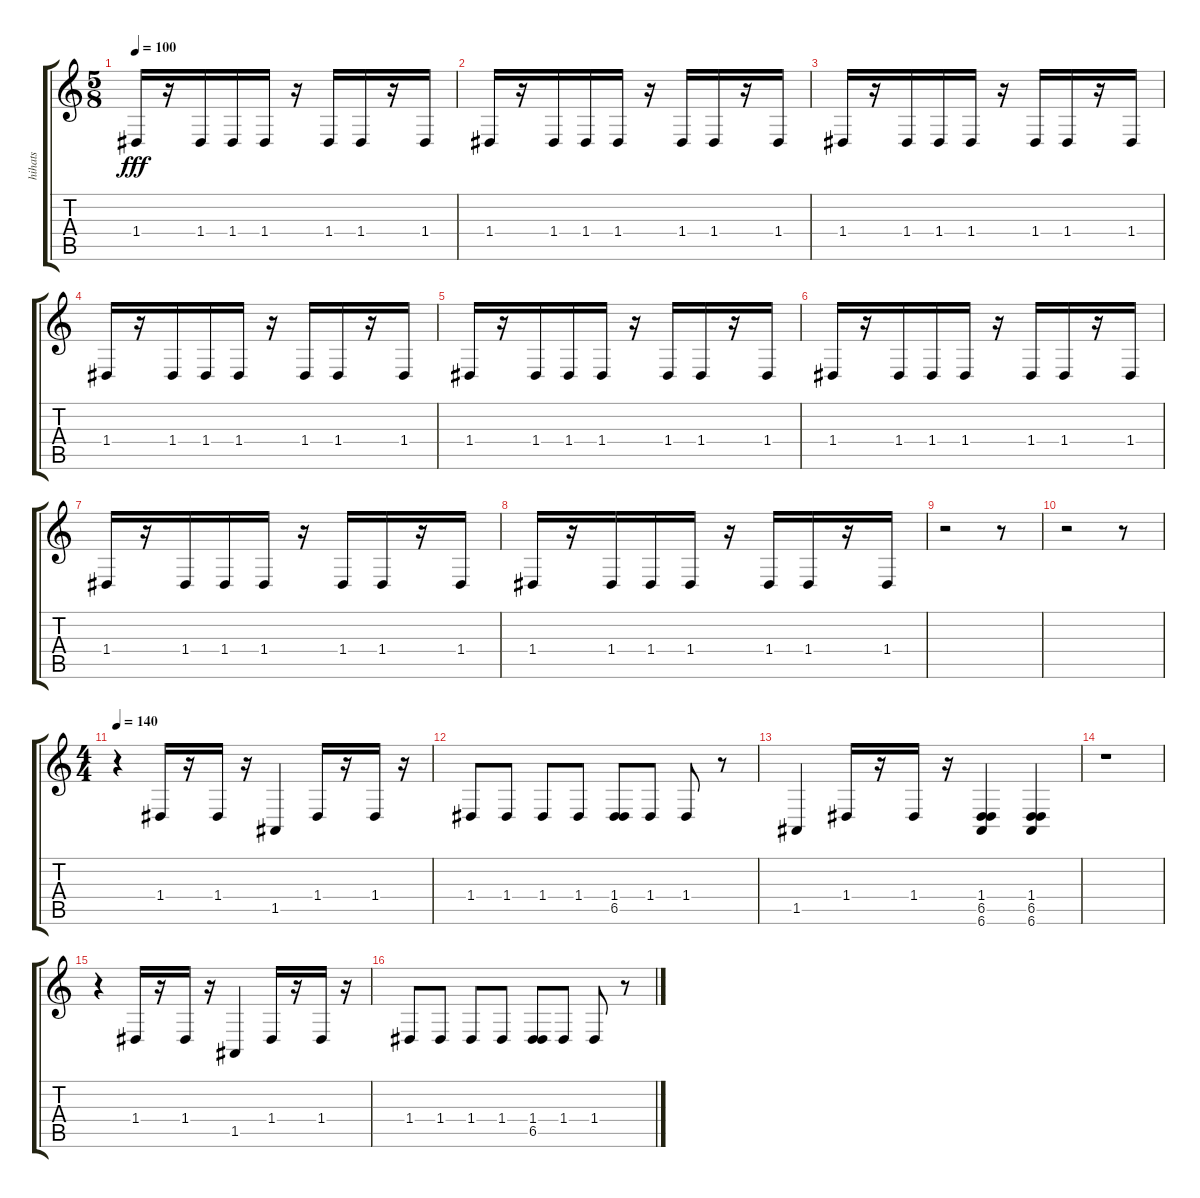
\track ("hihats" "hihats") {instrument acousticgrandpiano}
\staff {score tabs}
\tuning (E4 B3 G3 D3 A2 E2) {hide}
\ts (5 8)
\tempo 100
\clef g2
\ks c
1.4.16{dy fff} r.16 1.4.16 1.4.16 1.4.16 r.16 1.4.16 1.4.16 r.16 1.4.16 |
1.4.16 r.16 1.4.16 1.4.16 1.4.16 r.16 1.4.16 1.4.16 r.16 1.4.16 |
1.4.16 r.16 1.4.16 1.4.16 1.4.16 r.16 1.4.16 1.4.16 r.16 1.4.16 |
1.4.16 r.16 1.4.16 1.4.16 1.4.16 r.16 1.4.16 1.4.16 r.16 1.4.16 |
1.4.16 r.16 1.4.16 1.4.16 1.4.16 r.16 1.4.16 1.4.16 r.16 1.4.16 |
1.4.16 r.16 1.4.16 1.4.16 1.4.16 r.16 1.4.16 1.4.16 r.16 1.4.16 |
1.4.16 r.16 1.4.16 1.4.16 1.4.16 r.16 1.4.16 1.4.16 r.16 1.4.16 |
1.4.16 r.16 1.4.16 1.4.16 1.4.16 r.16 1.4.16 1.4.16 r.16 1.4.16 |
r.2 r.8 |
r.2 r.8 |
\ts (4 4)
\tempo 140
r.4 1.4.16 r.16 1.4.16 r.16 1.5.4 1.4.16 r.16 1.4.16 r.16 |
1.4.8 1.4.8 1.4.8 1.4.8 (1.4 6.5).8 1.4.8 1.4.8 r.8 |
1.5.4 1.4.16 r.16 1.4.16 r.16 (1.4 6.5 6.6).4 (1.4 6.5 6.6).4 |
r.1 |
r.4 1.4.16 r.16 1.4.16 r.16 1.5.4 1.4.16 r.16 1.4.16 r.16 |
1.4.8 1.4.8 1.4.8 1.4.8 (1.4 6.5).8 1.4.8 1.4.8 r.8
